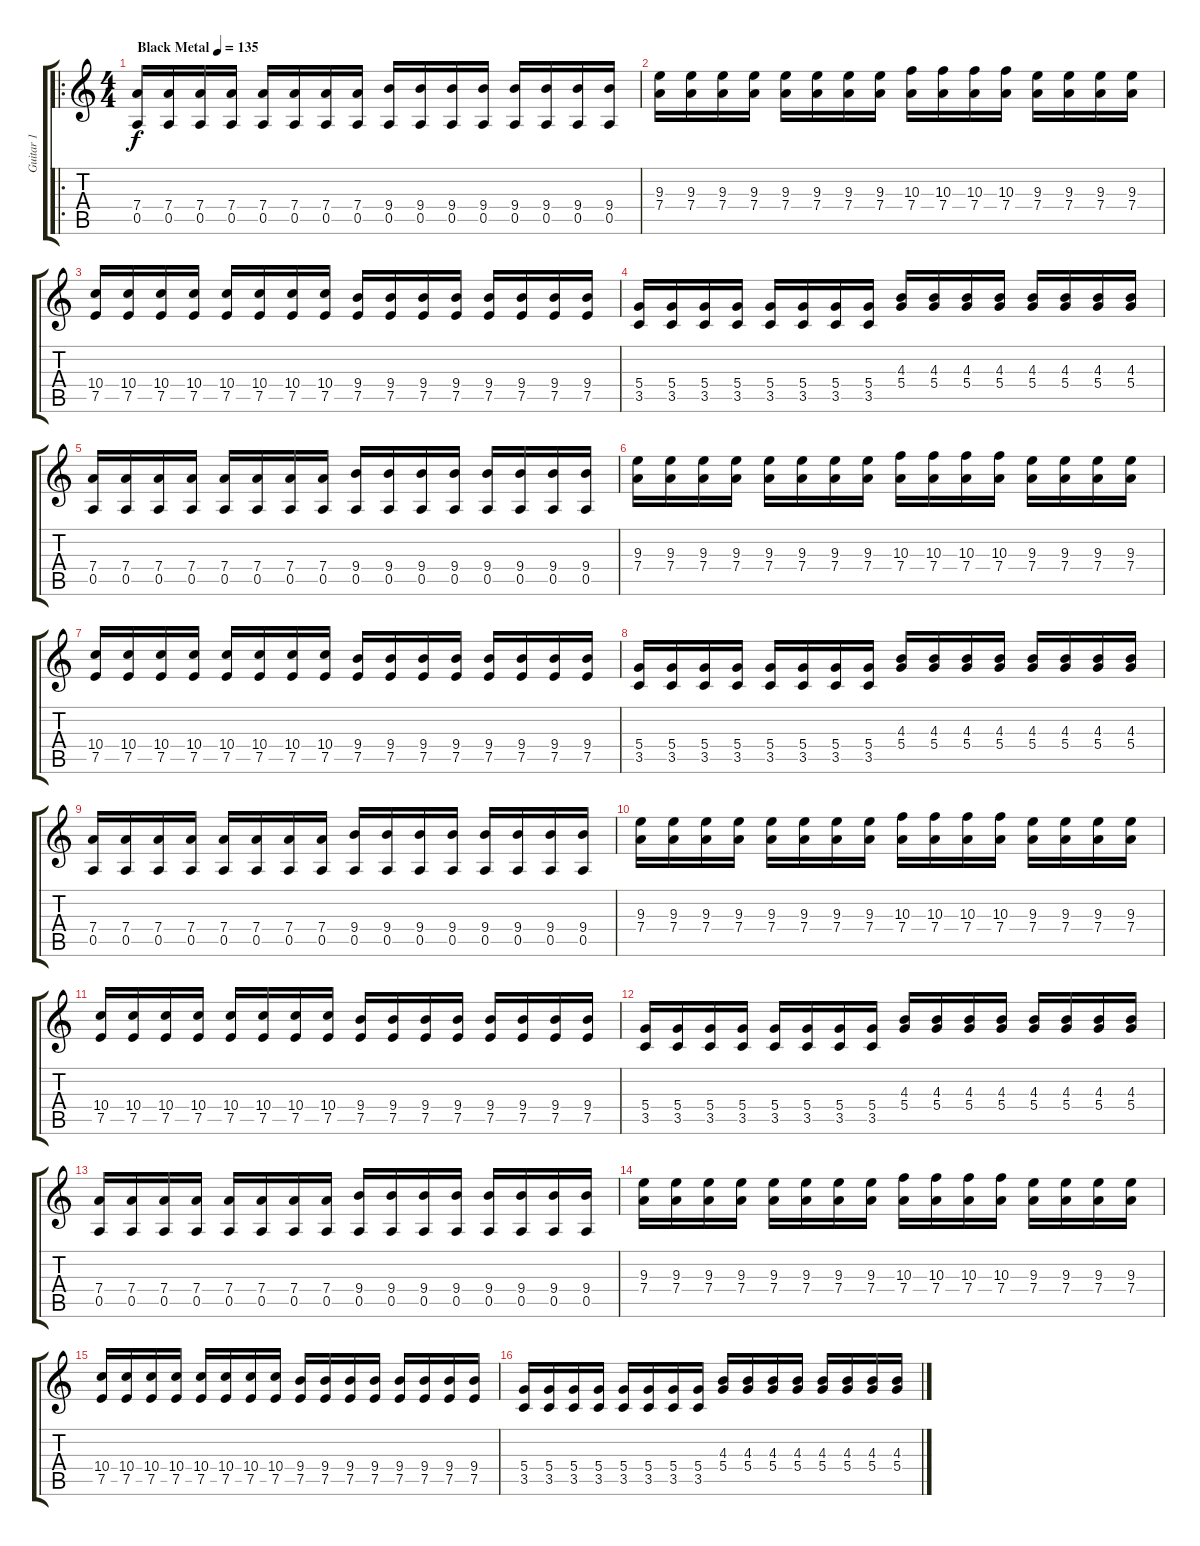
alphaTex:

\track ("Guitar 1" "Guitar 1") {instrument distortionguitar}
\staff {score tabs}
\tuning (E4 B3 G3 D3 A2 E2) {hide}
\ro
\ts (4 4)
\tempo (135 "Black Metal")
\clef g2
\ks c
(7.4 0.5).16{dy f instrument distortionguitar} (7.4 0.5).16 (7.4 0.5).16 (7.4 0.5).16 (7.4 0.5).16 (7.4 0.5).16 (7.4 0.5).16 (7.4 0.5).16 (9.4 0.5).16 (9.4 0.5).16 (9.4 0.5).16 (9.4 0.5).16 (9.4 0.5).16 (9.4 0.5).16 (9.4 0.5).16 (9.4 0.5).16 |
(9.3 7.4).16 (9.3 7.4).16 (9.3 7.4).16 (9.3 7.4).16 (9.3 7.4).16 (9.3 7.4).16 (9.3 7.4).16 (9.3 7.4).16 (10.3 7.4).16 (10.3 7.4).16 (10.3 7.4).16 (10.3 7.4).16 (9.3 7.4).16 (9.3 7.4).16 (9.3 7.4).16 (9.3 7.4).16 |
(10.4 7.5).16 (10.4 7.5).16 (10.4 7.5).16 (10.4 7.5).16 (10.4 7.5).16 (10.4 7.5).16 (10.4 7.5).16 (10.4 7.5).16 (9.4 7.5).16 (9.4 7.5).16 (9.4 7.5).16 (9.4 7.5).16 (9.4 7.5).16 (9.4 7.5).16 (9.4 7.5).16 (9.4 7.5).16 |
(5.4 3.5).16 (5.4 3.5).16 (5.4 3.5).16 (5.4 3.5).16 (5.4 3.5).16 (5.4 3.5).16 (5.4 3.5).16 (5.4 3.5).16 (4.3 5.4).16 (4.3 5.4).16 (4.3 5.4).16 (4.3 5.4).16 (4.3 5.4).16 (4.3 5.4).16 (4.3 5.4).16 (4.3 5.4).16 |
(7.4 0.5).16 (7.4 0.5).16 (7.4 0.5).16 (7.4 0.5).16 (7.4 0.5).16 (7.4 0.5).16 (7.4 0.5).16 (7.4 0.5).16 (9.4 0.5).16 (9.4 0.5).16 (9.4 0.5).16 (9.4 0.5).16 (9.4 0.5).16 (9.4 0.5).16 (9.4 0.5).16 (9.4 0.5).16 |
(9.3 7.4).16 (9.3 7.4).16 (9.3 7.4).16 (9.3 7.4).16 (9.3 7.4).16 (9.3 7.4).16 (9.3 7.4).16 (9.3 7.4).16 (10.3 7.4).16 (10.3 7.4).16 (10.3 7.4).16 (10.3 7.4).16 (9.3 7.4).16 (9.3 7.4).16 (9.3 7.4).16 (9.3 7.4).16 |
(10.4 7.5).16 (10.4 7.5).16 (10.4 7.5).16 (10.4 7.5).16 (10.4 7.5).16 (10.4 7.5).16 (10.4 7.5).16 (10.4 7.5).16 (9.4 7.5).16 (9.4 7.5).16 (9.4 7.5).16 (9.4 7.5).16 (9.4 7.5).16 (9.4 7.5).16 (9.4 7.5).16 (9.4 7.5).16 |
(5.4 3.5).16 (5.4 3.5).16 (5.4 3.5).16 (5.4 3.5).16 (5.4 3.5).16 (5.4 3.5).16 (5.4 3.5).16 (5.4 3.5).16 (4.3 5.4).16 (4.3 5.4).16 (4.3 5.4).16 (4.3 5.4).16 (4.3 5.4).16 (4.3 5.4).16 (4.3 5.4).16 (4.3 5.4).16 |
(7.4 0.5).16 (7.4 0.5).16 (7.4 0.5).16 (7.4 0.5).16 (7.4 0.5).16 (7.4 0.5).16 (7.4 0.5).16 (7.4 0.5).16 (9.4 0.5).16 (9.4 0.5).16 (9.4 0.5).16 (9.4 0.5).16 (9.4 0.5).16 (9.4 0.5).16 (9.4 0.5).16 (9.4 0.5).16 |
(9.3 7.4).16 (9.3 7.4).16 (9.3 7.4).16 (9.3 7.4).16 (9.3 7.4).16 (9.3 7.4).16 (9.3 7.4).16 (9.3 7.4).16 (10.3 7.4).16 (10.3 7.4).16 (10.3 7.4).16 (10.3 7.4).16 (9.3 7.4).16 (9.3 7.4).16 (9.3 7.4).16 (9.3 7.4).16 |
(10.4 7.5).16 (10.4 7.5).16 (10.4 7.5).16 (10.4 7.5).16 (10.4 7.5).16 (10.4 7.5).16 (10.4 7.5).16 (10.4 7.5).16 (9.4 7.5).16 (9.4 7.5).16 (9.4 7.5).16 (9.4 7.5).16 (9.4 7.5).16 (9.4 7.5).16 (9.4 7.5).16 (9.4 7.5).16 |
(5.4 3.5).16 (5.4 3.5).16 (5.4 3.5).16 (5.4 3.5).16 (5.4 3.5).16 (5.4 3.5).16 (5.4 3.5).16 (5.4 3.5).16 (4.3 5.4).16 (4.3 5.4).16 (4.3 5.4).16 (4.3 5.4).16 (4.3 5.4).16 (4.3 5.4).16 (4.3 5.4).16 (4.3 5.4).16 |
(7.4 0.5).16 (7.4 0.5).16 (7.4 0.5).16 (7.4 0.5).16 (7.4 0.5).16 (7.4 0.5).16 (7.4 0.5).16 (7.4 0.5).16 (9.4 0.5).16 (9.4 0.5).16 (9.4 0.5).16 (9.4 0.5).16 (9.4 0.5).16 (9.4 0.5).16 (9.4 0.5).16 (9.4 0.5).16 |
(9.3 7.4).16 (9.3 7.4).16 (9.3 7.4).16 (9.3 7.4).16 (9.3 7.4).16 (9.3 7.4).16 (9.3 7.4).16 (9.3 7.4).16 (10.3 7.4).16 (10.3 7.4).16 (10.3 7.4).16 (10.3 7.4).16 (9.3 7.4).16 (9.3 7.4).16 (9.3 7.4).16 (9.3 7.4).16 |
(10.4 7.5).16 (10.4 7.5).16 (10.4 7.5).16 (10.4 7.5).16 (10.4 7.5).16 (10.4 7.5).16 (10.4 7.5).16 (10.4 7.5).16 (9.4 7.5).16 (9.4 7.5).16 (9.4 7.5).16 (9.4 7.5).16 (9.4 7.5).16 (9.4 7.5).16 (9.4 7.5).16 (9.4 7.5).16 |
(5.4 3.5).16 (5.4 3.5).16 (5.4 3.5).16 (5.4 3.5).16 (5.4 3.5).16 (5.4 3.5).16 (5.4 3.5).16 (5.4 3.5).16 (4.3 5.4).16 (4.3 5.4).16 (4.3 5.4).16 (4.3 5.4).16 (4.3 5.4).16 (4.3 5.4).16 (4.3 5.4).16 (4.3 5.4).16
